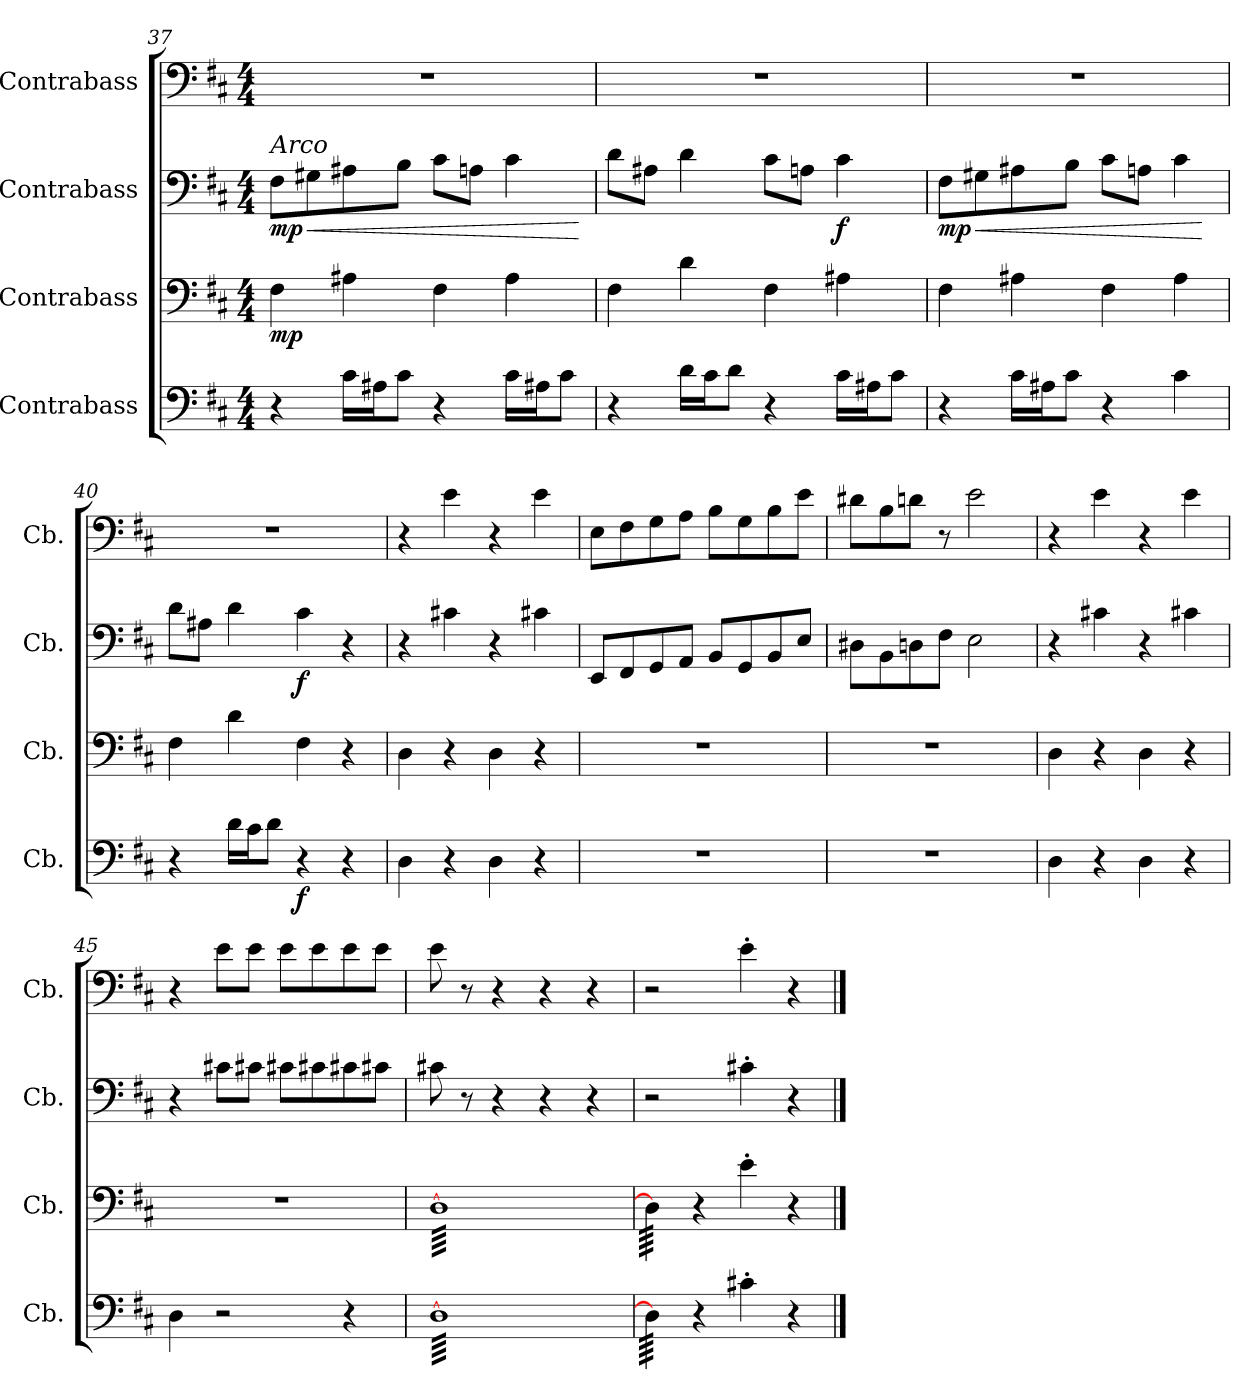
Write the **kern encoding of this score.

**kern	**dynam	**kern	**dynam	**kern	**dynam	**kern
*part4	*part4	*part3	*part3	*part2	*part2	*part1
*staff4	*staff4	*staff3	*staff3	*staff2	*staff2	*staff1
*I"Contrabass	*	*I"Contrabass	*	*I"Contrabass	*	*I"Contrabass
*I'Cb.	*	*I'Cb.	*	*I'Cb.	*	*I'Cb.
!!LO:PB:g=z
*clefF4	*	*clefF4	*	*clefF4	*	*clefF4
*ITrd7c12	*	*ITrd7c12	*	*ITrd7c12	*	*ITrd7c12
*k[f#c#]	*	*k[f#c#]	*	*k[f#c#]	*	*k[f#c#]
*M4/4	*	*M4/4	*	*M4/4	*	*M4/4
=37	=37	=37	=37	=37	=37	=37
!	!	!	!	!LO:TX:a:i:t=Arco	!	!
!	!	!	!LO:DY:b	!	!LO:DY:b	!
4r	.	4FF#\	mp	8FF#\L	mp	1r
!	!	!	!	!	!LO:HP:b	!
.	.	.	.	8GG#X\	<	.
16C#\LL	.	4AA#X\	.	8AA#X\	.	.
16AA#X\J	.	.	.	.	.	.
8C#\J	.	.	.	8BB\J	.	.
4r	.	4FF#\	.	8C#\L	.	.
.	.	.	.	8AAn\J	.	.
16C#\LL	.	4AA#\	.	4C#\	.	.
16AA#X\J	.	.	.	.	.	.
8C#\J	.	.	.	.	.	.
.	.	.	.	.	[	.
=38	=38	=38	=38	=38	=38	=38
4r	.	4FF#\	.	8D\L	.	1r
.	.	.	.	8AA#X\J	.	.
16D\LL	.	4D\	.	4D\	.	.
16C#\J	.	.	.	.	.	.
8D\J	.	.	.	.	.	.
4r	.	4FF#\	.	8C#\L	.	.
.	.	.	.	8AAn\J	.	.
!	!	!	!	!	!LO:DY:b	!
16C#\LL	.	4AA#X\	.	4C#\	f	.
16AA#X\J	.	.	.	.	.	.
8C#\J	.	.	.	.	.	.
=39	=39	=39	=39	=39	=39	=39
!	!	!	!	!	!LO:DY:b	!
4r	.	4FF#\	.	8FF#\L	mp	1r
!	!	!	!	!	!LO:HP:b	!
.	.	.	.	8GG#X\	<	.
16C#\LL	.	4AA#X\	.	8AA#X\	.	.
16AA#X\J	.	.	.	.	.	.
8C#\J	.	.	.	8BB\J	.	.
4r	.	4FF#\	.	8C#\L	.	.
.	.	.	.	8AAn\J	.	.
4C#\	.	4AA#\	.	4C#\	.	.
.	.	.	.	.	[	.
!!LO:LB:g=z
=40	=40	=40	=40	=40	=40	=40
4r	.	4FF#\	.	8D\L	.	1r
.	.	.	.	8AA#X\J	.	.
16D\LL	.	4D\	.	4D\	.	.
16C#\J	.	.	.	.	.	.
8D\J	.	.	.	.	.	.
!	!LO:DY:b	!	!	!	!LO:DY:b	!
4r	f	4FF#\	.	4C#\	f	.
4r	.	4r	.	4r	.	.
=41	=41	=41	=41	=41	=41	=41
4DD\	.	4DD\	.	4r	.	4r
4r	.	4r	.	4C#X\	.	4E\
4DD\	.	4DD\	.	4r	.	4r
4r	.	4r	.	4C#X\	.	4E\
=42	=42	=42	=42	=42	=42	=42
1r	.	1r	.	8EEE/L	.	8EE\L
.	.	.	.	8FFF#/	.	8FF#\
.	.	.	.	8GGG/	.	8GG\
.	.	.	.	8AAA/J	.	8AA\J
.	.	.	.	8BBB/L	.	8BB\L
.	.	.	.	8GGG/	.	8GG\
.	.	.	.	8BBB/	.	8BB\
.	.	.	.	8EE/J	.	8E\J
=43	=43	=43	=43	=43	=43	=43
1r	.	1r	.	8DD#X\L	.	8D#X\L
.	.	.	.	8BBB\	.	8BB\
.	.	.	.	8DDn\	.	8Dn\J
.	.	.	.	8FF#\J	.	8r
.	.	.	.	2EE\	.	2E\
=44	=44	=44	=44	=44	=44	=44
4DD\	.	4DD\	.	4r	.	4r
4r	.	4r	.	4C#X\	.	4E\
4DD\	.	4DD\	.	4r	.	4r
4r	.	4r	.	4C#X\	.	4E\
!!LO:LB:g=z
=45	=45	=45	=45	=45	=45	=45
4DD\	.	1r	.	4r	.	4r
2r	.	.	.	8C#X\L	.	8E\L
.	.	.	.	8C#X\J	.	8E\J
.	.	.	.	8C#X\L	.	8E\L
.	.	.	.	8C#X\	.	8E\
4r	.	.	.	8C#X\	.	8E\
.	.	.	.	8C#X\J	.	8E\J
=46	=46	=46	=46	=46	=46	=46
!LO:N:head=diamond	!	!LO:N:head=diamond	!	!	!	!
*tremolo	*	*	*	*	*	*
*	*	*tremolo	*	*	*	*
[64DDLLLL	.	[64DDLLLL	.	8C#X\	.	8E\
64DD	.	64DD	.	.	.	.
64DD	.	64DD	.	.	.	.
64DD	.	64DD	.	.	.	.
64DD	.	64DD	.	.	.	.
64DD	.	64DD	.	.	.	.
64DD	.	64DD	.	.	.	.
64DD	.	64DD	.	.	.	.
64DD	.	64DD	.	8r	.	8r
64DD	.	64DD	.	.	.	.
64DD	.	64DD	.	.	.	.
64DD	.	64DD	.	.	.	.
64DD	.	64DD	.	.	.	.
64DD	.	64DD	.	.	.	.
64DD	.	64DD	.	.	.	.
64DD	.	64DD	.	.	.	.
64DD	.	64DD	.	4r	.	4r
64DD	.	64DD	.	.	.	.
64DD	.	64DD	.	.	.	.
64DD	.	64DD	.	.	.	.
64DD	.	64DD	.	.	.	.
64DD	.	64DD	.	.	.	.
64DD	.	64DD	.	.	.	.
64DD	.	64DD	.	.	.	.
64DD	.	64DD	.	.	.	.
64DD	.	64DD	.	.	.	.
64DD	.	64DD	.	.	.	.
64DD	.	64DD	.	.	.	.
64DD	.	64DD	.	.	.	.
64DD	.	64DD	.	.	.	.
64DD	.	64DD	.	.	.	.
64DD	.	64DD	.	.	.	.
64DD	.	64DD	.	4r	.	4r
64DD	.	64DD	.	.	.	.
64DD	.	64DD	.	.	.	.
64DD	.	64DD	.	.	.	.
64DD	.	64DD	.	.	.	.
64DD	.	64DD	.	.	.	.
64DD	.	64DD	.	.	.	.
64DD	.	64DD	.	.	.	.
64DD	.	64DD	.	.	.	.
64DD	.	64DD	.	.	.	.
64DD	.	64DD	.	.	.	.
64DD	.	64DD	.	.	.	.
64DD	.	64DD	.	.	.	.
64DD	.	64DD	.	.	.	.
64DD	.	64DD	.	.	.	.
64DD	.	64DD	.	.	.	.
64DD	.	64DD	.	4r	.	4r
64DD	.	64DD	.	.	.	.
64DD	.	64DD	.	.	.	.
64DD	.	64DD	.	.	.	.
64DD	.	64DD	.	.	.	.
64DD	.	64DD	.	.	.	.
64DD	.	64DD	.	.	.	.
64DD	.	64DD	.	.	.	.
64DD	.	64DD	.	.	.	.
64DD	.	64DD	.	.	.	.
64DD	.	64DD	.	.	.	.
64DD	.	64DD	.	.	.	.
64DD	.	64DD	.	.	.	.
64DD	.	64DD	.	.	.	.
64DD	.	64DD	.	.	.	.
64DDJJJJ	.	64DDJJJJ	.	.	.	.
=47	=47	=47	=47	=47	=47	=47
64DD\]LLLL	.	64DD\]LLLL	.	2r	.	2r
64DD\	.	64DD\	.	.	.	.
64DD\	.	64DD\	.	.	.	.
64DD\	.	64DD\	.	.	.	.
64DD\	.	64DD\	.	.	.	.
64DD\	.	64DD\	.	.	.	.
64DD\	.	64DD\	.	.	.	.
64DD\	.	64DD\	.	.	.	.
64DD\	.	64DD\	.	.	.	.
64DD\	.	64DD\	.	.	.	.
64DD\	.	64DD\	.	.	.	.
64DD\	.	64DD\	.	.	.	.
64DD\	.	64DD\	.	.	.	.
64DD\	.	64DD\	.	.	.	.
64DD\	.	64DD\	.	.	.	.
64DD\JJJJ	.	64DD\JJJJ	.	.	.	.
*	*	*Xtremolo	*	*	*	*
*Xtremolo	*	*	*	*	*	*
4r	.	4r	.	.	.	.
4C#X'\	.	4E'\	.	4C#X'\	.	4E'\
4r	.	4r	.	4r	.	4r
==	==	==	==	==	==	==
*-	*-	*-	*-	*-	*-	*-
